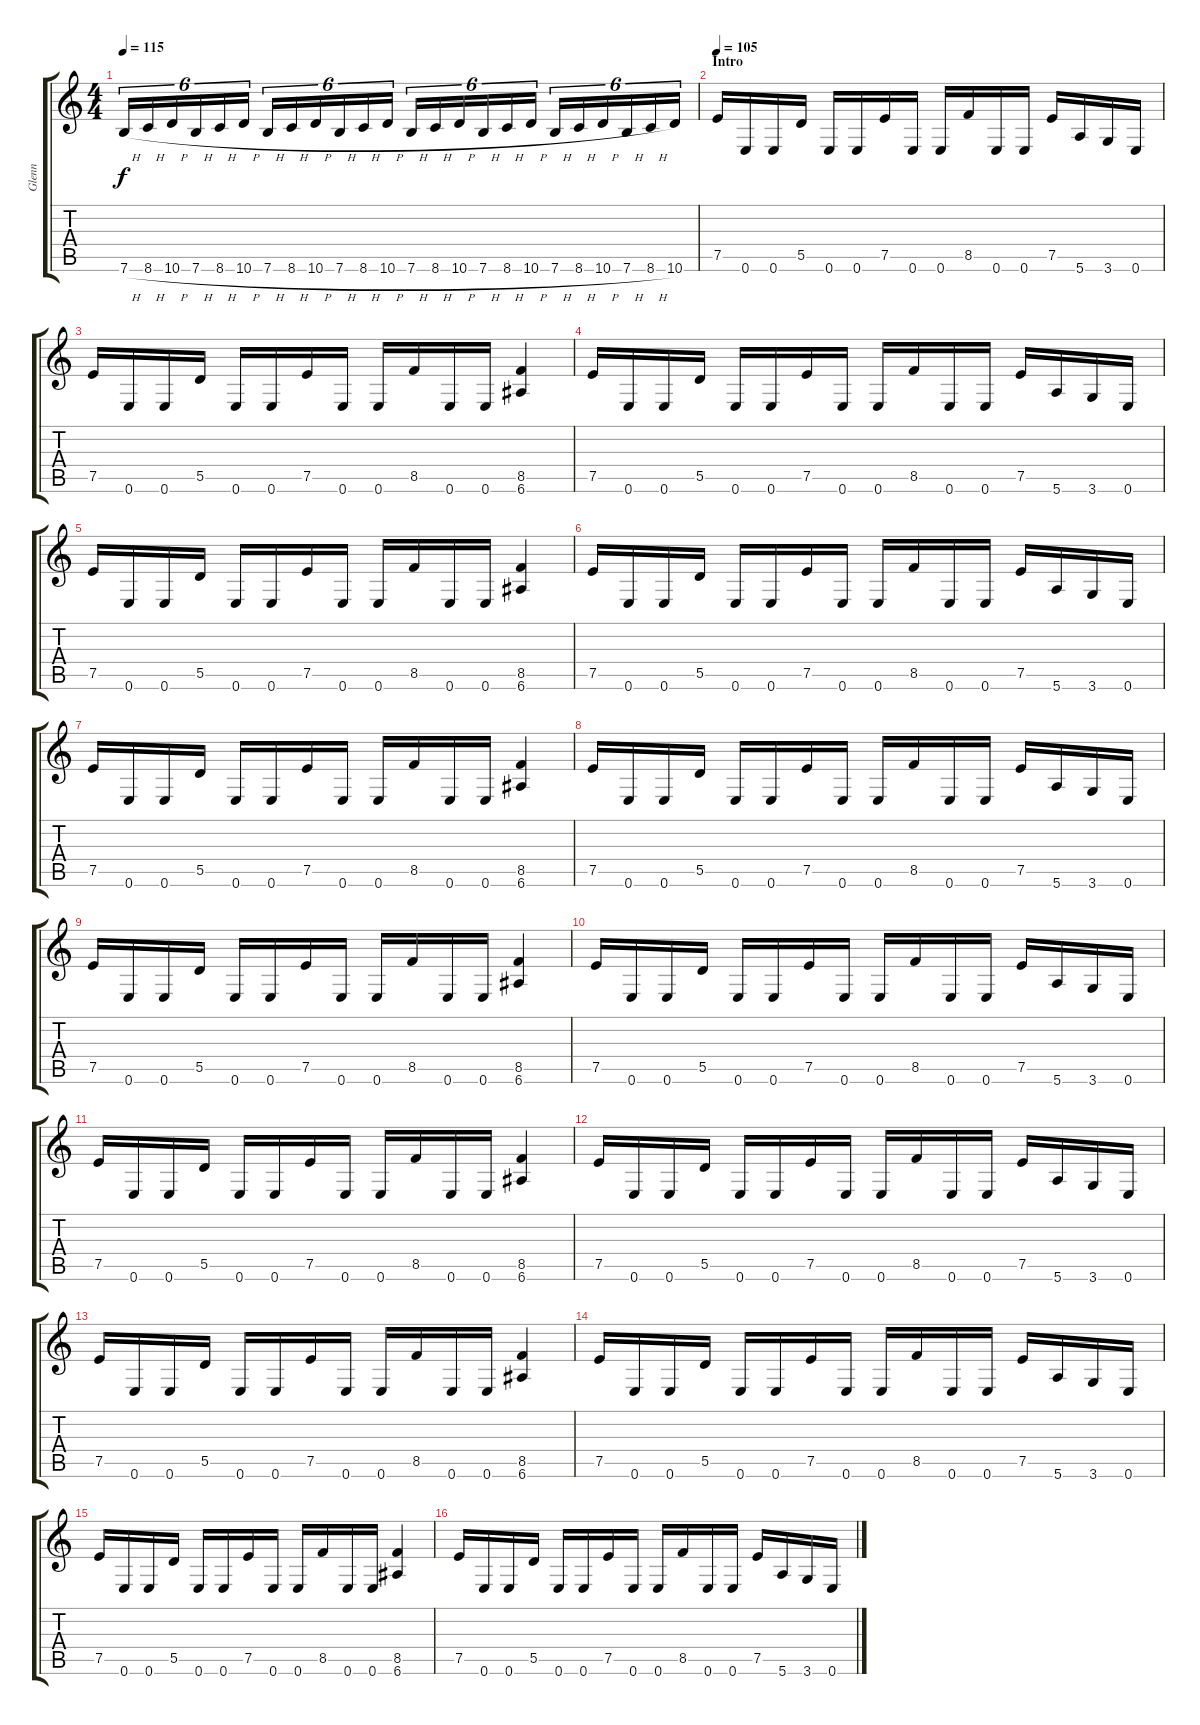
\track ("Glenn" "Glenn") {instrument distortionguitar}
\staff {score tabs}
\tuning (E4 B3 G3 D3 A2 E2) {hide}
\ts (4 4)
\tempo 115
\clef g2
\ks c
7.6{h}.16{tu (6 4) dy f} 8.6{h}.16{tu (6 4)} 10.6{h}.16{tu (6 4)} 7.6{h}.16{tu (6 4)} 8.6{h}.16{tu (6 4)} 10.6{h}.16{tu (6 4)} 7.6{h}.16{tu (6 4)} 8.6{h}.16{tu (6 4)} 10.6{h}.16{tu (6 4)} 7.6{h}.16{tu (6 4)} 8.6{h}.16{tu (6 4)} 10.6{h}.16{tu (6 4)} 7.6{h}.16{tu (6 4)} 8.6{h}.16{tu (6 4)} 10.6{h}.16{tu (6 4)} 7.6{h}.16{tu (6 4)} 8.6{h}.16{tu (6 4)} 10.6{h}.16{tu (6 4)} 7.6{h}.16{tu (6 4)} 8.6{h}.16{tu (6 4)} 10.6{h}.16{tu (6 4)} 7.6{h}.16{tu (6 4)} 8.6{h}.16{tu (6 4)} 10.6.16{tu (6 4)} |
\section ("" "Intro")
\tempo 105
7.5.16 0.6.16 0.6.16 5.5.16 0.6.16 0.6.16 7.5.16 0.6.16 0.6.16 8.5.16 0.6.16 0.6.16 7.5.16 5.6.16 3.6.16 0.6.16 |
7.5.16 0.6.16 0.6.16 5.5.16 0.6.16 0.6.16 7.5.16 0.6.16 0.6.16 8.5.16 0.6.16 0.6.16 (8.5 6.6).4 |
7.5.16 0.6.16 0.6.16 5.5.16 0.6.16 0.6.16 7.5.16 0.6.16 0.6.16 8.5.16 0.6.16 0.6.16 7.5.16 5.6.16 3.6.16 0.6.16 |
7.5.16 0.6.16 0.6.16 5.5.16 0.6.16 0.6.16 7.5.16 0.6.16 0.6.16 8.5.16 0.6.16 0.6.16 (8.5 6.6).4 |
7.5.16 0.6.16 0.6.16 5.5.16 0.6.16 0.6.16 7.5.16 0.6.16 0.6.16 8.5.16 0.6.16 0.6.16 7.5.16 5.6.16 3.6.16 0.6.16 |
7.5.16 0.6.16 0.6.16 5.5.16 0.6.16 0.6.16 7.5.16 0.6.16 0.6.16 8.5.16 0.6.16 0.6.16 (8.5 6.6).4 |
7.5.16 0.6.16 0.6.16 5.5.16 0.6.16 0.6.16 7.5.16 0.6.16 0.6.16 8.5.16 0.6.16 0.6.16 7.5.16 5.6.16 3.6.16 0.6.16 |
7.5.16 0.6.16 0.6.16 5.5.16 0.6.16 0.6.16 7.5.16 0.6.16 0.6.16 8.5.16 0.6.16 0.6.16 (8.5 6.6).4 |
7.5.16 0.6.16 0.6.16 5.5.16 0.6.16 0.6.16 7.5.16 0.6.16 0.6.16 8.5.16 0.6.16 0.6.16 7.5.16 5.6.16 3.6.16 0.6.16 |
7.5.16 0.6.16 0.6.16 5.5.16 0.6.16 0.6.16 7.5.16 0.6.16 0.6.16 8.5.16 0.6.16 0.6.16 (8.5 6.6).4 |
7.5.16 0.6.16 0.6.16 5.5.16 0.6.16 0.6.16 7.5.16 0.6.16 0.6.16 8.5.16 0.6.16 0.6.16 7.5.16 5.6.16 3.6.16 0.6.16 |
7.5.16 0.6.16 0.6.16 5.5.16 0.6.16 0.6.16 7.5.16 0.6.16 0.6.16 8.5.16 0.6.16 0.6.16 (8.5 6.6).4 |
7.5.16 0.6.16 0.6.16 5.5.16 0.6.16 0.6.16 7.5.16 0.6.16 0.6.16 8.5.16 0.6.16 0.6.16 7.5.16 5.6.16 3.6.16 0.6.16 |
7.5.16 0.6.16 0.6.16 5.5.16 0.6.16 0.6.16 7.5.16 0.6.16 0.6.16 8.5.16 0.6.16 0.6.16 (8.5 6.6).4 |
7.5.16 0.6.16 0.6.16 5.5.16 0.6.16 0.6.16 7.5.16 0.6.16 0.6.16 8.5.16 0.6.16 0.6.16 7.5.16 5.6.16 3.6.16 0.6.16
